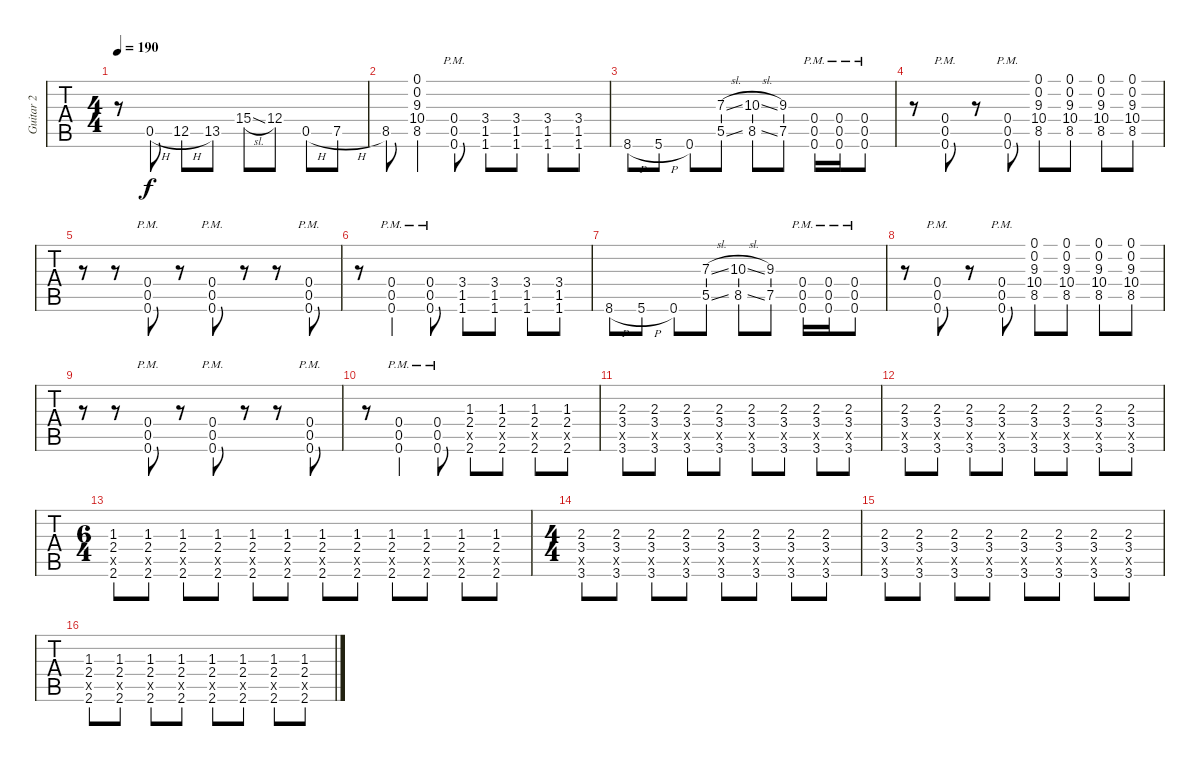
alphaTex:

\track ("Guitar 2" "Guitar 2") {instrument distortionguitar}
\staff {tabs}
\tuning (Eb4 Bb3 Gb3 Db3 Ab2 Db2) {hide}
\ts (4 4)
\tempo 190
\clef g2
\ks c
r.8{dy f} 0.5{h}.8 12.5{h}.8 13.5.8 15.4{sl}.8 12.4.8 0.5{h}.8 7.5{h}.8 |
8.5.8 (0.1 0.2 9.3 10.4 8.5).4 (0.4{pm} 0.5{pm} 0.6{pm}).8 (3.4 1.5 1.6).8 (3.4 1.5 1.6).8 (3.4 1.5 1.6).8 (3.4 1.5 1.6).8 |
8.6{h}.8 5.6{h}.8 0.6.8 (7.3{sl} 5.5{sl}).8 (10.3{sl} 8.5{sl}).8 (9.3 7.5).8 (0.4{pm} 0.5{pm} 0.6{pm}).16 (0.4{pm} 0.5{pm} 0.6{pm}).16 (0.4{pm} 0.5{pm} 0.6{pm}).8 |
r.8 (0.4{pm} 0.5{pm} 0.6{pm}).8 r.8 (0.4{pm} 0.5{pm} 0.6{pm}).8 (0.1 0.2 9.3 10.4 8.5).8 (0.1 0.2 9.3 10.4 8.5).8 (0.1 0.2 9.3 10.4 8.5).8 (0.1 0.2 9.3 10.4 8.5).8 |
r.8 r.8 (0.4{pm} 0.5{pm} 0.6{pm}).8 r.8 (0.4{pm} 0.5{pm} 0.6{pm}).8 r.8 r.8 (0.4{pm} 0.5{pm} 0.6{pm}).8 |
r.8 (0.4{pm} 0.5{pm} 0.6{pm}).4 (0.4{pm} 0.5{pm} 0.6{pm}).8 (3.4 1.5 1.6).8 (3.4 1.5 1.6).8 (3.4 1.5 1.6).8 (3.4 1.5 1.6).8 |
8.6{h}.8 5.6{h}.8 0.6.8 (7.3{sl} 5.5{sl}).8 (10.3{sl} 8.5{sl}).8 (9.3 7.5).8 (0.4{pm} 0.5{pm} 0.6{pm}).16 (0.4{pm} 0.5{pm} 0.6{pm}).16 (0.4{pm} 0.5{pm} 0.6{pm}).8 |
r.8 (0.4{pm} 0.5{pm} 0.6{pm}).8 r.8 (0.4{pm} 0.5{pm} 0.6{pm}).8 (0.1 0.2 9.3 10.4 8.5).8 (0.1 0.2 9.3 10.4 8.5).8 (0.1 0.2 9.3 10.4 8.5).8 (0.1 0.2 9.3 10.4 8.5).8 |
r.8 r.8 (0.4{pm} 0.5{pm} 0.6{pm}).8 r.8 (0.4{pm} 0.5{pm} 0.6{pm}).8 r.8 r.8 (0.4{pm} 0.5{pm} 0.6{pm}).8 |
r.8 (0.4{pm} 0.5{pm} 0.6{pm}).4 (0.4{pm} 0.5{pm} 0.6{pm}).8 (1.3 2.4 1.5{x} 2.6).8 (1.3 2.4 1.5{x} 2.6).8 (1.3 2.4 1.5{x} 2.6).8 (1.3 2.4 1.5{x} 2.6).8 |
(2.3 3.4 0.5{x} 3.6).8 (2.3 3.4 0.5{x} 3.6).8 (2.3 3.4 0.5{x} 3.6).8 (2.3 3.4 0.5{x} 3.6).8 (2.3 3.4 0.5{x} 3.6).8 (2.3 3.4 0.5{x} 3.6).8 (2.3 3.4 0.5{x} 3.6).8 (2.3 3.4 0.5{x} 3.6).8 |
(2.3 3.4 0.5{x} 3.6).8 (2.3 3.4 0.5{x} 3.6).8 (2.3 3.4 0.5{x} 3.6).8 (2.3 3.4 0.5{x} 3.6).8 (2.3 3.4 0.5{x} 3.6).8 (2.3 3.4 0.5{x} 3.6).8 (2.3 3.4 0.5{x} 3.6).8 (2.3 3.4 0.5{x} 3.6).8 |
\ts (6 4)
(1.3 2.4 0.5{x} 2.6).8 (1.3 2.4 0.5{x} 2.6).8 (1.3 2.4 0.5{x} 2.6).8 (1.3 2.4 0.5{x} 2.6).8 (1.3 2.4 0.5{x} 2.6).8 (1.3 2.4 0.5{x} 2.6).8 (1.3 2.4 0.5{x} 2.6).8 (1.3 2.4 0.5{x} 2.6).8 (1.3 2.4 0.5{x} 2.6).8 (1.3 2.4 0.5{x} 2.6).8 (1.3 2.4 0.5{x} 2.6).8 (1.3 2.4 0.5{x} 2.6).8 |
\ts (4 4)
(2.3 3.4 0.5{x} 3.6).8 (2.3 3.4 0.5{x} 3.6).8 (2.3 3.4 0.5{x} 3.6).8 (2.3 3.4 0.5{x} 3.6).8 (2.3 3.4 0.5{x} 3.6).8 (2.3 3.4 0.5{x} 3.6).8 (2.3 3.4 0.5{x} 3.6).8 (2.3 3.4 0.5{x} 3.6).8 |
(2.3 3.4 0.5{x} 3.6).8 (2.3 3.4 0.5{x} 3.6).8 (2.3 3.4 0.5{x} 3.6).8 (2.3 3.4 0.5{x} 3.6).8 (2.3 3.4 0.5{x} 3.6).8 (2.3 3.4 0.5{x} 3.6).8 (2.3 3.4 0.5{x} 3.6).8 (2.3 3.4 0.5{x} 3.6).8 |
(1.3 2.4 0.5{x} 2.6).8 (1.3 2.4 0.5{x} 2.6).8 (1.3 2.4 0.5{x} 2.6).8 (1.3 2.4 0.5{x} 2.6).8 (1.3 2.4 0.5{x} 2.6).8 (1.3 2.4 0.5{x} 2.6).8 (1.3 2.4 0.5{x} 2.6).8 (1.3 2.4 0.5{x} 2.6).8
